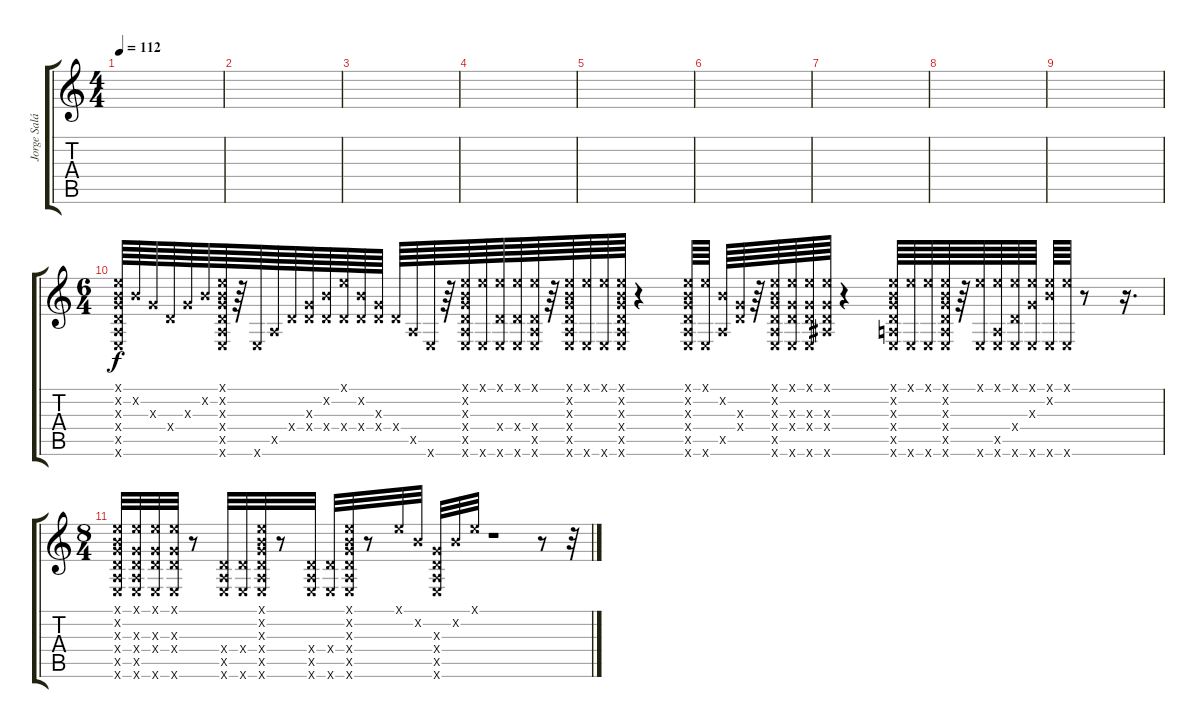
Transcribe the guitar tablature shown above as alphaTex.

\track ("Jorge Salán" "Jorge Salá") {instrument distortionguitar}
\staff {score tabs}
\tuning (E4 B3 G3 D3 A2 E2) {hide}
\ts (4 4)
\tempo 112
\clef g2
\ks c
|
|
|
|
|
|
|
|
|
\ts (6 4)
(0.1{x} 0.2{x} 0.3{x} 0.4{x} 0.5{x} 0.6{x}).64 0.2{x}.64 0.3{x}.64 0.4{x}.64 0.3{x}.64 0.2{x}.64 (0.1{x} 0.2{x} 0.3{x} 0.4{x} 0.5{x} 0.6{x}).64 r.64 0.6{x}.64 0.5{x}.64 0.4{x}.64 (0.3{x} 0.4{x}).64 (0.2{x} 0.4{x}).64 (0.1{x} 0.4{x}).64 (0.2{x} 0.4{x}).64 (0.3{x} 0.4{x}).64 0.4{x}.64 0.5{x}.64 0.6{x}.64 r.64 (0.1{x} 0.2{x} 0.3{x} 0.4{x} 0.5{x} 0.6{x}).64 (0.1{x} 0.6{x}).64 (0.1{x} 0.4{x} 0.6{x}).64 (0.1{x} 0.4{x} 0.6{x}).64 (0.1{x} 0.4{x} 0.5{x} 0.6{x}).64 r.64 (0.1{x} 0.2{x} 0.3{x} 0.4{x} 0.5{x} 0.6{x}).64 (0.1{x} 0.6{x}).64 (0.1{x} 0.6{x}).64 (0.1{x} 0.2{x} 0.3{x} 0.4{x} 0.5{x} 0.6{x}).64 r.4 (0.1{x} 0.2{x} 0.3{x} 0.4{x} 0.5{x} 0.6{x}).64 (0.1{x} 0.6{x}).64 (0.2{x} 0.5{x}).64 (0.3{x} 0.4{x}).64 r.64 (0.1{x} 0.2{x} 0.3{x} 0.4{x} 0.5{x} 0.6{x}).64 (0.1{x} 0.3{x} 0.4{x} 0.6{x}).64 (0.1{x} 0.3{x} 0.4{x} 0.6{x}).64 (0.1{x} 0.3{x} 0.4{x} 6.6{x}).64 r.4 (0.1{x} 0.2{x} 0.3{x} 0.4{x} 0.5{x} 0.6{x}).64 (0.1{x} 0.6{x}).64 (0.1{x} 0.6{x}).64 (0.1{x} 0.2{x} 0.3{x} 0.4{x} 0.5{x} 0.6{x}).64 r.64 (0.1{x} 0.6{x}).64 (0.1{x} 0.5{x} 0.6{x}).64 (0.1{x} 0.4{x} 0.6{x}).64 (0.1{x} 0.3{x} 0.6{x}).64 (0.1{x} 0.2{x} 0.6{x}).64 (0.1{x} 0.6{x}).64 r.8 r.16{d} |
\ts (8 4)
(0.1{x} 0.2{x} 0.3{x} 0.4{x} 0.5{x} 0.6{x}).32 (0.1{x} 0.3{x} 0.4{x} 0.5{x} 0.6{x}).32 (0.1{x} 0.3{x} 0.4{x} 0.6{x}).32 (0.1{x} 0.3{x} 0.4{x} 0.6{x}).32 r.8 (0.4{x} 0.5{x} 0.6{x}).32 (0.4{x} 0.6{x}).32 (0.1{x} 0.2{x} 0.3{x} 0.4{x} 0.5{x} 0.6{x}).32 r.8 (0.4{x} 0.5{x} 0.6{x}).32 (0.4{x} 0.6{x}).32 (0.1{x} 0.2{x} 0.3{x} 0.4{x} 0.5{x} 0.6{x}).32 r.8 0.1{x}.32 0.2{x}.32 (0.3{x} 0.4{x} 0.5{x} 0.6{x}).32 0.2{x}.32 0.1{x}.32 r.1 r.8 r.32
